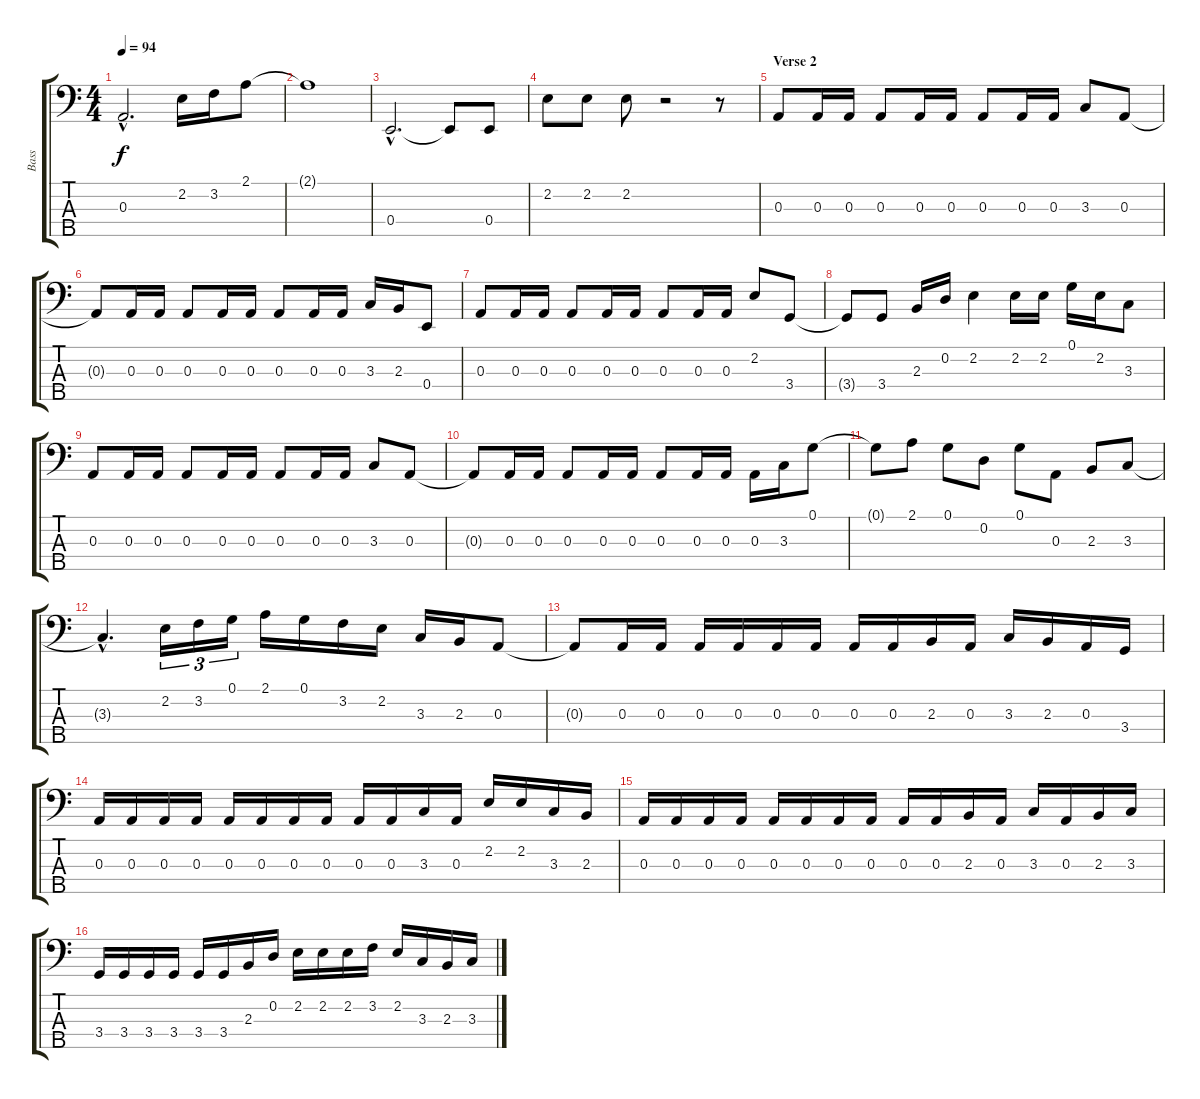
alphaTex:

\track ("Bass" "Bass") {instrument electricbassfinger}
\staff {score tabs}
\tuning (G2 D2 A1 E1 B0) {hide}
\ts (4 4)
\tempo 94
\clef f4
\ks c
0.3{hac}.2{d dy f} 2.2.16 3.2.16 2.1.8 |
2.1{t}.1 |
0.4{hac}.2{d} 0.4{t}.8 0.4.8 |
2.2.8 2.2.8 2.2.8 r.2 r.8 |
\section ("" "Verse 2")
0.3.8 0.3.16 0.3.16 0.3.8 0.3.16 0.3.16 0.3.8 0.3.16 0.3.16 3.3.8 0.3.8 |
0.3{t}.8 0.3.16 0.3.16 0.3.8 0.3.16 0.3.16 0.3.8 0.3.16 0.3.16 3.3.16 2.3.16 0.4.8 |
0.3.8 0.3.16 0.3.16 0.3.8 0.3.16 0.3.16 0.3.8 0.3.16 0.3.16 2.2.8 3.4.8 |
3.4{t}.8 3.4.8 2.3.16 0.2.16 2.2.4 2.2.16 2.2.16 0.1.16 2.2.16 3.3.8 |
0.3.8 0.3.16 0.3.16 0.3.8 0.3.16 0.3.16 0.3.8 0.3.16 0.3.16 3.3.8 0.3.8 |
0.3{t}.8 0.3.16 0.3.16 0.3.8 0.3.16 0.3.16 0.3.8 0.3.16 0.3.16 0.3.16 3.3.16 0.1.8 |
0.1{t}.8 2.1.8 0.1.8 0.2.8 0.1.8 0.3.8 2.3.8 3.3.8 |
3.3{hac t}.4{d} 2.2.16{tu (3 2)} 3.2.16{tu (3 2)} 0.1.16{tu (3 2)} 2.1.16 0.1.16 3.2.16 2.2.16 3.3.16 2.3.16 0.3.8 |
\section ("" "")
0.3{t}.8 0.3.16 0.3.16 0.3.16 0.3.16 0.3.16 0.3.16 0.3.16 0.3.16 2.3.16 0.3.16 3.3.16 2.3.16 0.3.16 3.4.16 |
0.3.16 0.3.16 0.3.16 0.3.16 0.3.16 0.3.16 0.3.16 0.3.16 0.3.16 0.3.16 3.3.16 0.3.16 2.2.16 2.2.16 3.3.16 2.3.16 |
0.3.16 0.3.16 0.3.16 0.3.16 0.3.16 0.3.16 0.3.16 0.3.16 0.3.16 0.3.16 2.3.16 0.3.16 3.3.16 0.3.16 2.3.16 3.3.16 |
3.4.16 3.4.16 3.4.16 3.4.16 3.4.16 3.4.16 2.3.16 0.2.16 2.2.16 2.2.16 2.2.16 3.2.16 2.2.16 3.3.16 2.3.16 3.3.16
